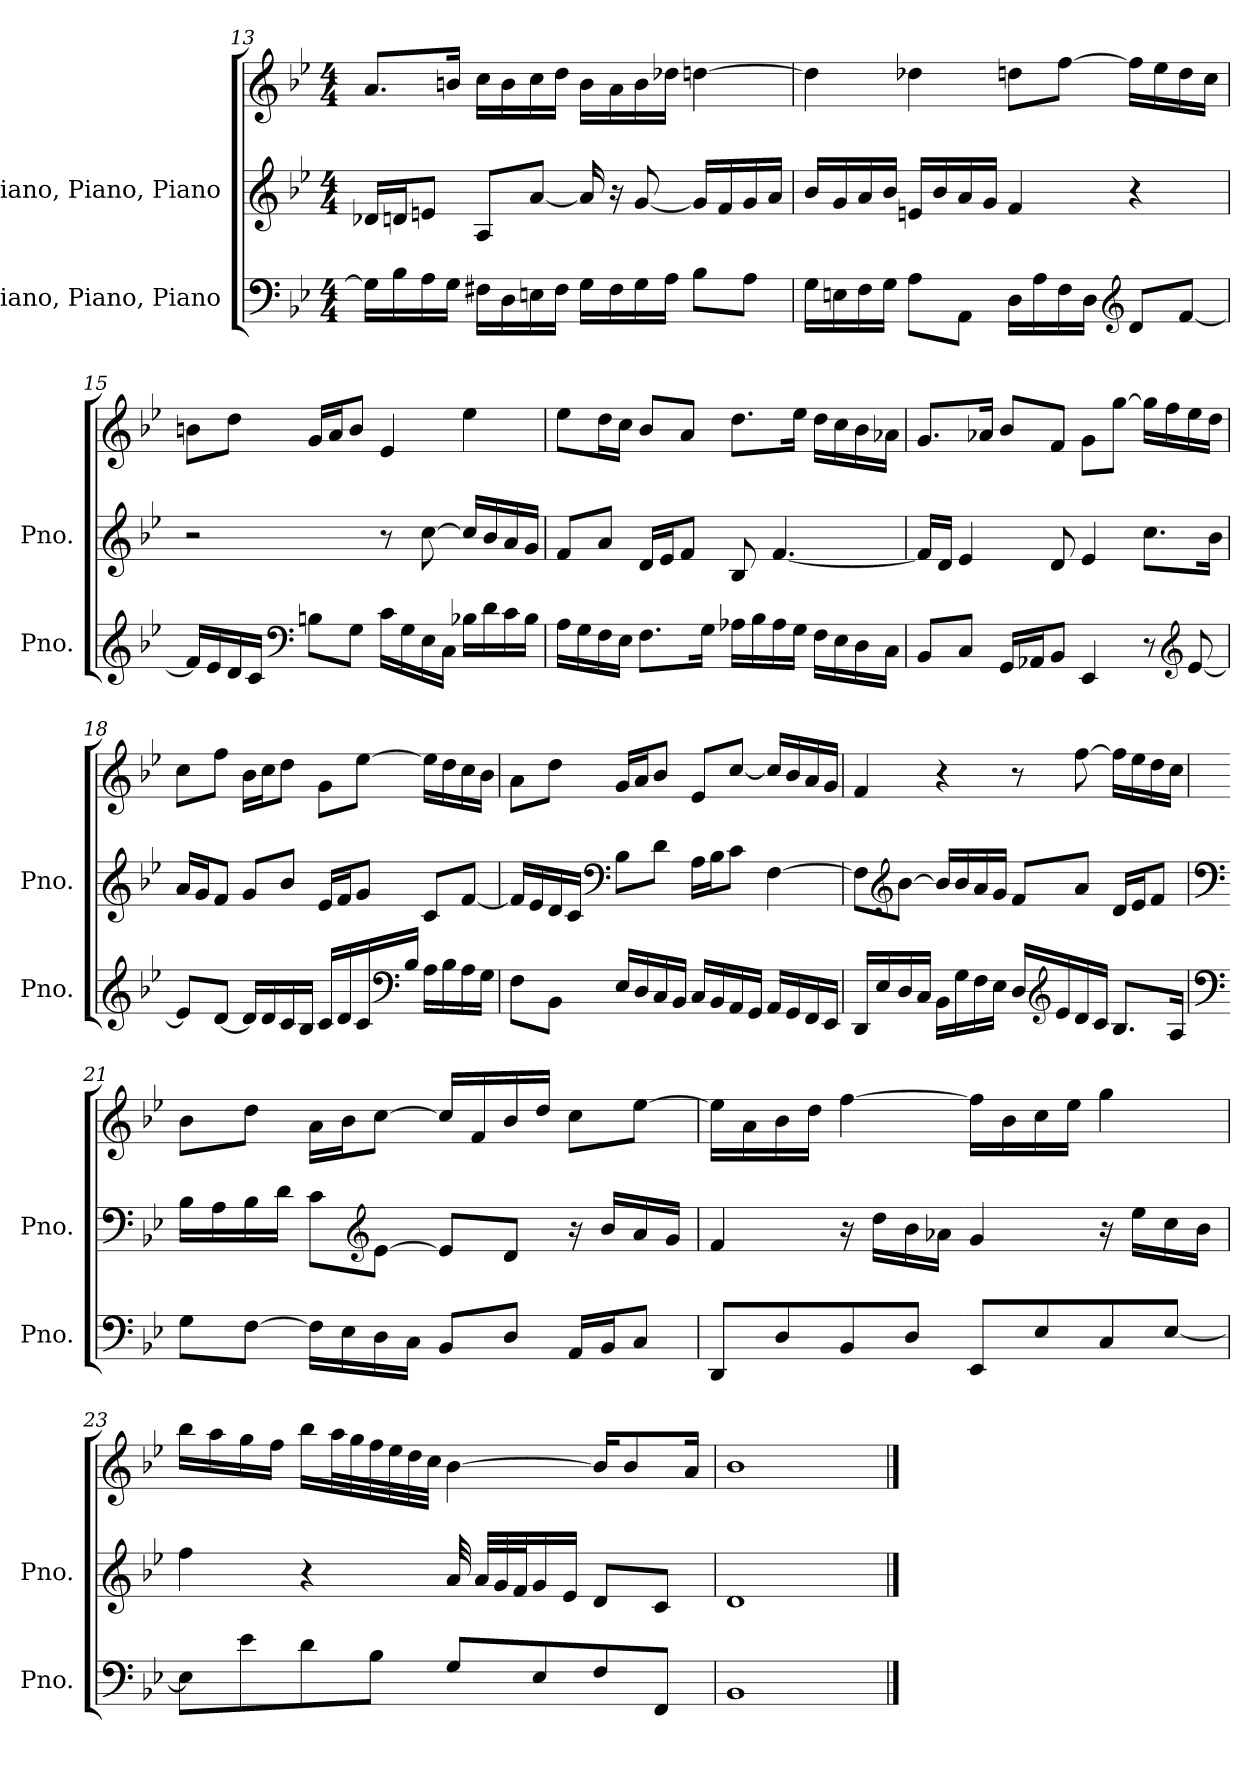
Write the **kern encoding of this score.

**kern	**kern	**kern
*part2	*part1	*part1
*staff3	*staff2	*staff1
*I"Piano, Piano, Piano	*I"Piano, Piano, Piano	*
*I'Pno.	*I'Pno.	*
!!LO:LB:g=z
*clefF4	*clefG2	*clefG2
*k[b-e-]	*k[b-e-]	*k[b-e-]
*M4/4	*M4/4	*M4/4
=13	=13	=13
16G\LL]	16d-X/LL	8.a/L
16B-\	16dn/J	.
16A\	8en/J	.
16G\JJ	.	16bn/Jk
16F#X\LL	8A/L	16cc\LL
16D\	.	16b\
16En\	[8a/J	16cc\
16F#\JJ	.	16dd\JJ
16G\LL	16a/]	16b\LL
16F#\	16r	16a\
16G\	[8g/	16b\
16A\JJ	.	16dd-X\JJ
8B-\L	16g/LL]	[4ddn\
.	16f/	.
8A\J	16g/	.
.	16a/JJ	.
=14	=14	=14
16G\LL	16b-/LL	4dd\]
16En\	16g/	.
16F\	16a/	.
16G\JJ	16b-/JJ	.
8A\L	16en/LL	4dd-X\
.	16b-/	.
8AA\J	16a/	.
.	16g/JJ	.
16D\LL	4f/	8ddn\L
16A\	.	.
16F\	.	[8ff\J
16D\JJ	.	.
*clefG2	*	*
8d/L	4r	16ff\LL]
.	.	16ee-\
[8f/J	.	16dd\
.	.	16cc\JJ
!!LO:LB:g=z
=15	=15	=15
16f/LL]	2r	8bn\L
16e-/	.	.
16d/	.	8dd\J
16c/JJ	.	.
*clefF4	*	*
8Bn\L	.	16g/LL
.	.	16a/J
8G\J	.	8b/J
16c\LL	8r	4e-/
16G\	.	.
16E-\	[8cc\	.
16C\JJ	.	.
16B-X\LL	16cc/LL]	4ee-\
16d\	16b-/	.
16c\	16a/	.
16B-\JJ	16g/JJ	.
=16	=16	=16
16A\LL	8f/L	8ee-\L
16G\	.	.
16F\	8a/J	16dd\L
16E-\JJ	.	16cc\JJ
8.F\L	16d/LL	8b-/L
.	16e-/J	.
.	8f/J	8a/J
16G\Jk	.	.
16A-X\LL	8B-/	8.dd\L
16B-\	.	.
16A-\	[4.f/	.
16G\JJ	.	16ee-\Jk
16F\LL	.	16dd\LL
16E-\	.	16cc\
16D\	.	16b-\
16C\JJ	.	16a-X\JJ
!!LO:PB:g=z
=17	=17	=17
8BB-/L	16f/LL]	8.g/L
.	16d/JJ	.
8C/J	4e-/	.
.	.	16a-X/Jk
16GG/LL	.	8b-/L
16AA-X/J	.	.
8BB-/J	8d/	8f/J
4EE-/	4e-/	8g\L
.	.	[8gg\J
8r	8.cc\L	16gg\LL]
.	.	16ff\
*clefG2	*	*
[8e-/	.	16ee-\
.	16b-\Jk	16dd\JJ
=18	=18	=18
8e-/L]	16a/LL	8cc\L
.	16g/J	.
[8d/J	8f/J	8ff\J
16d/LL]	8g/L	16b-\LL
16d/	.	16cc\J
16c/	8b-/J	8dd\J
16B-/JJ	.	.
16c/LL	16e-/LL	8g\L
16d/	16f/J	.
16c/	8g/J	[8ee-\J
*clefF4	*	*
16B-/JJ	.	.
16A\LL	8c/L	16ee-\LL]
16B-\	.	16dd\
16A\	[8f/J	16cc\
16G\JJ	.	16b-\JJ
!!LO:LB:g=z
=19	=19	=19
8F\L	16f/LL]	8a\L
.	16e-/	.
8BB-\J	16d/	8dd\J
.	16c/JJ	.
*	*clefF4	*
16E-/LL	8B-\L	16g/LL
16D/	.	16a/J
16C/	8d\J	8b-/J
16BB-/JJ	.	.
16C/LL	16A\LL	8e-/L
16BB-/	16B-\J	.
16AA/	8c\J	[8cc/J
16GG/JJ	.	.
16AA/LL	[4F\	16cc/LL]
16GG/	.	16b-/
16FF/	.	16a/
16EE-/JJ	.	16g/JJ
=20	=20	=20
16DD/LL	8F\L]	4f/
16E-/	.	.
*	*clefG2	*
16D/	[8b-\J	.
16C/JJ	.	.
16BB-\LL	16b-/LL]	4r
16G\	16b-/	.
16F\	16a/	.
16E-\JJ	16g/JJ	.
16D/LL	8f/L	8r
*clefG2	*	*
16e-/	.	.
16d/	8a/J	[8ff\
16c/JJ	.	.
8.B-/L	16d/LL	16ff\LL]
.	16e-/J	16ee-\
.	8f/J	16dd\
16A/Jk	.	16cc\JJ
!!LO:LB:g=z
=21	=21	=21
*clefF4	*clefF4	*
8G\L	16B-\LL	8b-\L
.	16A\	.
[8F\J	16B-\	8dd\J
.	16d\JJ	.
16F\LL]	8c\L	16a\LL
16E-\	.	16b-\J
*	*clefG2	*
16D\	[8e-\J	[8cc\J
16C\JJ	.	.
8BB-/L	8e-/L]	16cc/LL]
.	.	16f/
8D/J	8d/J	16b-/
.	.	16dd/JJ
16AA/LL	16r	8cc\L
16BB-/J	16b-/LL	.
8C/J	16a/	[8ee-\J
.	16g/JJ	.
=22	=22	=22
8DD/L	4f/	16ee-\LL]
.	.	16a\
8D/	.	16b-\
.	.	16dd\JJ
8BB-/	16r	[4ff\
.	16dd\LL	.
8D/J	16b-\	.
.	16a-X\JJ	.
8EE-/L	4g/	16ff\LL]
.	.	16b-\
8E-/	.	16cc\
.	.	16ee-\JJ
8C/	16r	4gg\
.	16ee-\LL	.
[8E-/J	16cc\	.
.	16b-\JJ	.
!!LO:LB:g=z
=23	=23	=23
8E-\L]	4ff\	16bb-\LL
.	.	16aa\
8e-\	.	16gg\
.	.	16ff\JJ
8d\	4r	16bb-\LL
.	.	32aa\L
.	.	32gg\
8B-\J	.	32ff\
.	.	32ee-\
.	.	32dd\
.	.	32cc\JJJ
8G/L	32a/	[4b-\
.	32a/LLL	.
.	32g/	.
.	32f/J	.
8E-/	16g/	.
.	16e-/JJ	.
8F/	8d/L	16b-/KL]
.	.	8b-/
8FF/J	8c/J	.
.	.	16a/Jk
=24	=24	=24
1BB-	1d	1b-
==	==	==
*-	*-	*-
